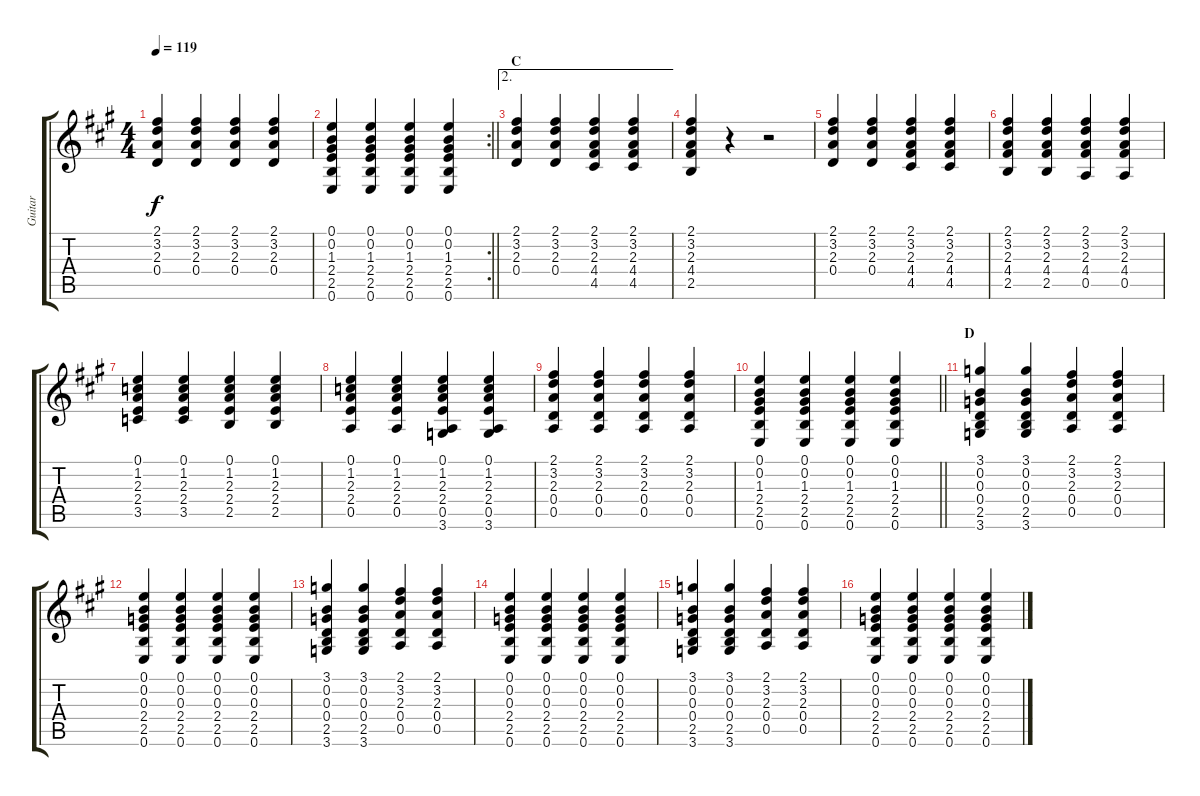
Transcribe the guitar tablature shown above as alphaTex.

\track ("Guitar" "Guitar") {instrument electricguitarclean}
\staff {score tabs}
\tuning (E4 B3 G3 D3 A2 E2) {hide}
\ts (4 4)
\tempo 119
\clef g2
\ks a
(2.1 3.2 2.3 0.4).4{dy f} (2.1 3.2 2.3 0.4).4 (2.1 3.2 2.3 0.4).4 (2.1 3.2 2.3 0.4).4 |
\rc 2
\barLineRight lightlight
(0.1 0.2 1.3 2.4 2.5 0.6).4 (0.1 0.2 1.3 2.4 2.5 0.6).4 (0.1 0.2 1.3 2.4 2.5 0.6).4 (0.1 0.2 1.3 2.4 2.5 0.6).4 |
\ae 2
\section ("" "C")
(2.1 3.2 2.3 0.4).4 (2.1 3.2 2.3 0.4).4 (2.1 3.2 2.3 4.4 4.5).4 (2.1 3.2 2.3 4.4 4.5).4 |
(2.1 3.2 2.3 4.4 2.5).4 r.4 r.2 |
(2.1 3.2 2.3 0.4).4 (2.1 3.2 2.3 0.4).4 (2.1 3.2 2.3 4.4 4.5).4 (2.1 3.2 2.3 4.4 4.5).4 |
(2.1 3.2 2.3 4.4 2.5).4 (2.1 3.2 2.3 4.4 2.5).4 (2.1 3.2 2.3 4.4 0.5).4 (2.1 3.2 2.3 4.4 0.5).4 |
(0.1 1.2 2.3 2.4 3.5).4 (0.1 1.2 2.3 2.4 3.5).4 (0.1 1.2 2.3 2.4 2.5).4 (0.1 1.2 2.3 2.4 2.5).4 |
(0.1 1.2 2.3 2.4 0.5).4 (0.1 1.2 2.3 2.4 0.5).4 (0.1 1.2 2.3 2.4 0.5 3.6).4 (0.1 1.2 2.3 2.4 0.5 3.6).4 |
(2.1 3.2 2.3 0.4 0.5).4 (2.1 3.2 2.3 0.4 0.5).4 (2.1 3.2 2.3 0.4 0.5).4 (2.1 3.2 2.3 0.4 0.5).4 |
\barLineRight lightlight
(0.1 0.2 1.3 2.4 2.5 0.6).4 (0.1 0.2 1.3 2.4 2.5 0.6).4 (0.1 0.2 1.3 2.4 2.5 0.6).4 (0.1 0.2 1.3 2.4 2.5 0.6).4 |
\section ("" "D")
(3.1 0.2 0.3 0.4 2.5 3.6).4 (3.1 0.2 0.3 0.4 2.5 3.6).4 (2.1 3.2 2.3 0.4 0.5).4 (2.1 3.2 2.3 0.4 0.5).4 |
(0.1 0.2 0.3 2.4 2.5 0.6).4 (0.1 0.2 0.3 2.4 2.5 0.6).4 (0.1 0.2 0.3 2.4 2.5 0.6).4 (0.1 0.2 0.3 2.4 2.5 0.6).4 |
(3.1 0.2 0.3 0.4 2.5 3.6).4 (3.1 0.2 0.3 0.4 2.5 3.6).4 (2.1 3.2 2.3 0.4 0.5).4 (2.1 3.2 2.3 0.4 0.5).4 |
(0.1 0.2 0.3 2.4 2.5 0.6).4 (0.1 0.2 0.3 2.4 2.5 0.6).4 (0.1 0.2 0.3 2.4 2.5 0.6).4 (0.1 0.2 0.3 2.4 2.5 0.6).4 |
(3.1 0.2 0.3 0.4 2.5 3.6).4 (3.1 0.2 0.3 0.4 2.5 3.6).4 (2.1 3.2 2.3 0.4 0.5).4 (2.1 3.2 2.3 0.4 0.5).4 |
(0.1 0.2 0.3 2.4 2.5 0.6).4 (0.1 0.2 0.3 2.4 2.5 0.6).4 (0.1 0.2 0.3 2.4 2.5 0.6).4 (0.1 0.2 0.3 2.4 2.5 0.6).4
